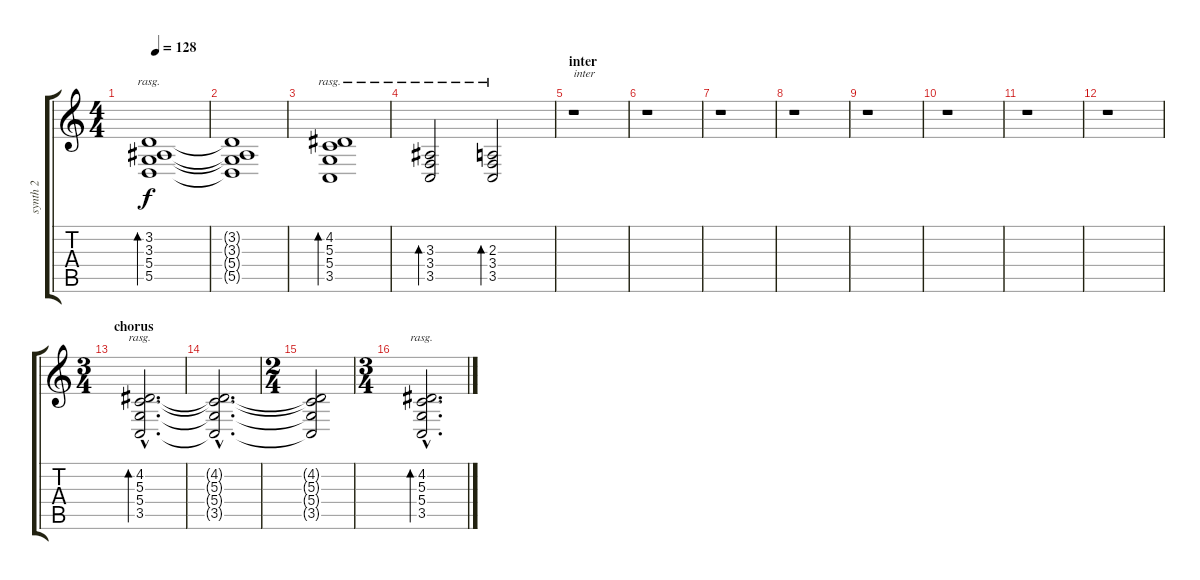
\track ("synth 2" "synth 2") {instrument stringensemble1}
\staff {score tabs}
\tuning (E4 B3 G3 D3 A2 E2) {hide}
\ts (4 4)
\tempo 128
\clef g2
\ks c
(3.2 3.3 5.4 5.5).1{bd 480 rasg ii dy f} |
(3.2{t} 3.3{t} 5.4{t} 5.5{t}).1 |
(4.2 5.3 5.4 3.5).1{bd 480 rasg ii} |
(3.3 3.4 3.5).2{bd 480 rasg ii} (2.3 3.4 3.5).2{bd 480 rasg ii} |
\section ("" "inter")
r.1{txt "inter"} |
r.1 |
r.1 |
r.1 |
r.1 |
r.1 |
r.1 |
r.1 |
\ts (3 4)
\section ("" "chorus")
(4.2{hac} 5.3{hac} 5.4{hac} 3.5{hac}).2{d bd 480 rasg ii} |
(4.2{hac t} 5.3{hac t} 5.4{hac t} 3.5{hac t}).2{d} |
\ts (2 4)
(4.2{t} 5.3{t} 5.4{t} 3.5{t}).2 |
\ts (3 4)
(4.2{hac} 5.3{hac} 5.4{hac} 3.5{hac}).2{d bd 480 rasg ii}
